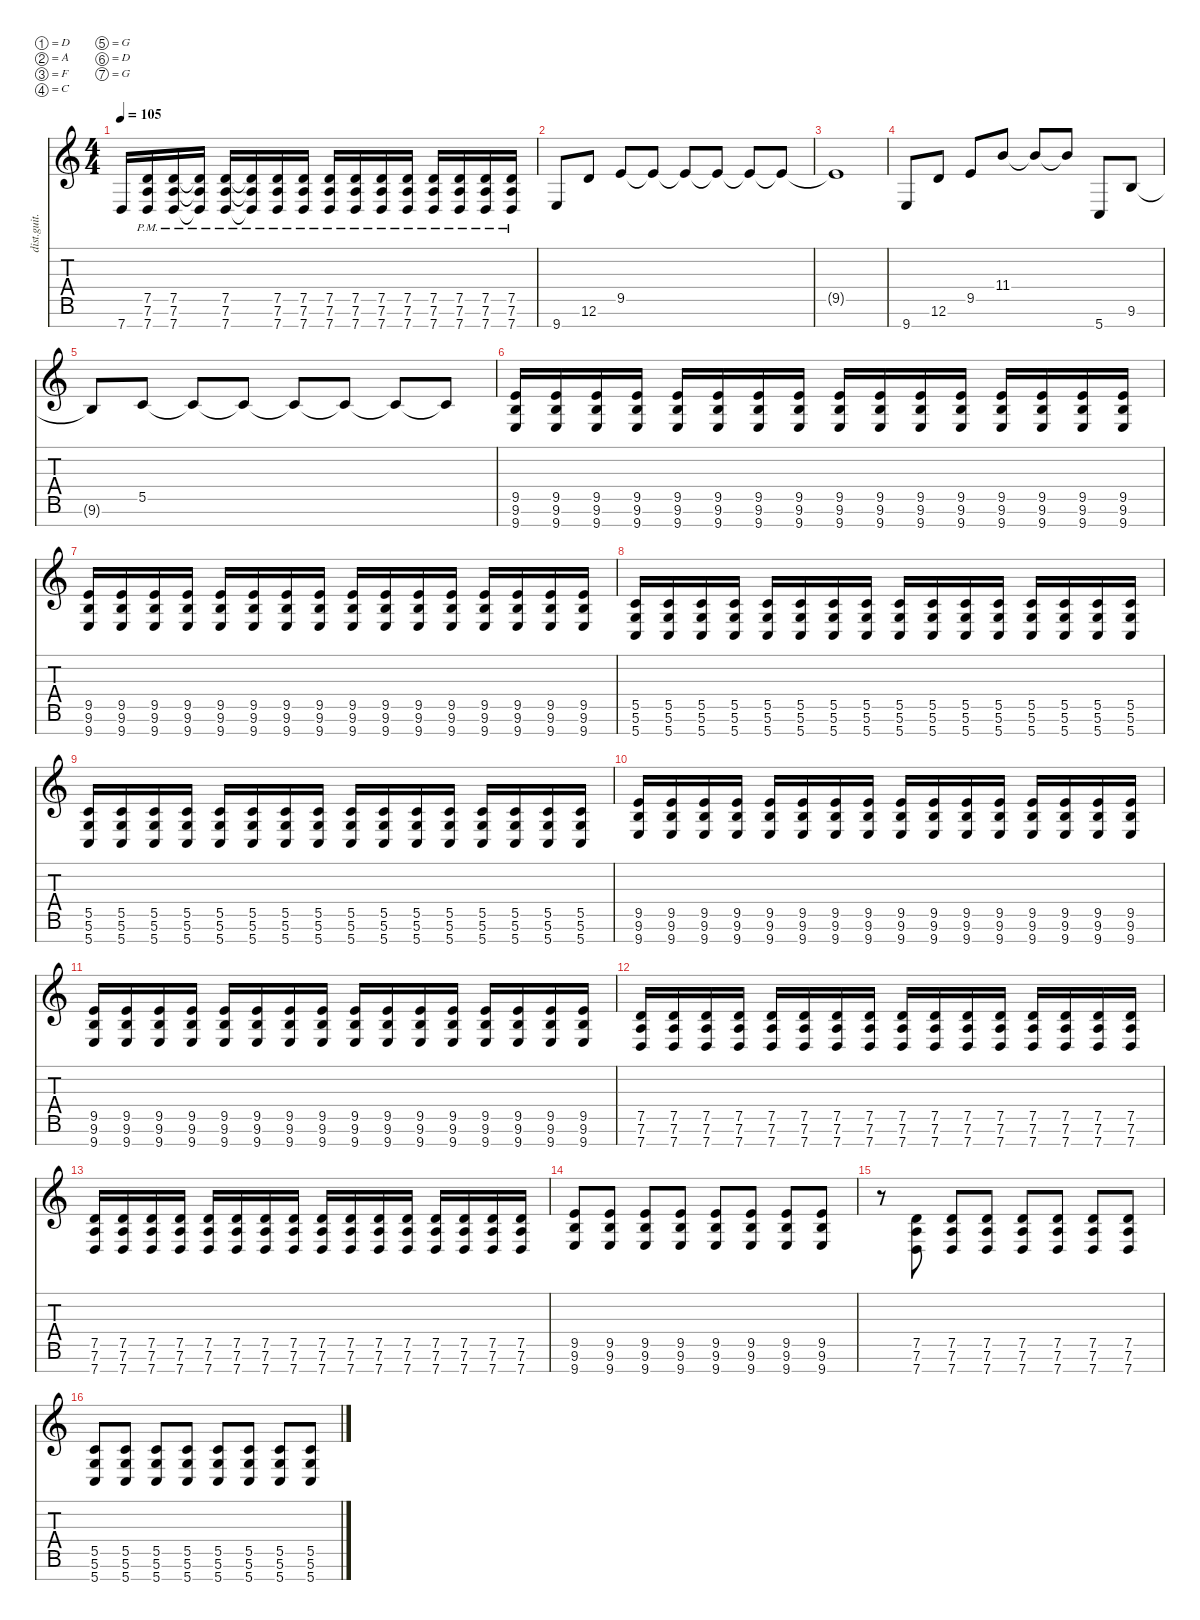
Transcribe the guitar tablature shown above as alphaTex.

\defaultSystemsLayout 4
\hideDynamics
\bracketExtendMode nobrackets
\otherSystemsTrackNameOrientation horizontal
\track ("riff" "dist.guit.") {instrument distortionguitar}
\staff {score tabs}
\tuning (D4 A3 F3 C3 G2 D2 G1)
\ts (4 4)
\tempo 105
\clef g2
\ks c
7.7{t}.16{dy mf beam Up} (7.7{pm} 7.6{pm} 7.5{pm}).16{beam Up} (7.7{pm} 7.6{pm} 7.5{pm}).16{beam Up} (7.7{pm t} 7.6{pm t} 7.5{pm t}).16{beam Up} (7.7{pm} 7.6{pm} 7.5{pm}).16{beam Up} (7.7{pm t} 7.6{pm t} 7.5{pm t}).16{beam Up} (7.7{pm} 7.6{pm} 7.5{pm}).16{beam Up} (7.7{pm} 7.6{pm} 7.5{pm}).16{beam Up} (7.7{pm} 7.6{pm} 7.5{pm}).16{beam Up} (7.7{pm} 7.6{pm} 7.5{pm}).16{beam Up} (7.7{pm} 7.6{pm} 7.5{pm}).16{beam Up} (7.7{pm} 7.6{pm} 7.5{pm}).16{beam Up} (7.7{pm} 7.6{pm} 7.5{pm}).16{beam Up} (7.7{pm} 7.6{pm} 7.5{pm}).16{beam Up} (7.7{pm} 7.6{pm} 7.5{pm}).16{beam Up} (7.7{pm} 7.6{pm} 7.5{pm}).16{beam Up} |
9.7.8{beam Up} 12.6.8{beam Up} 9.5.8{beam Up} 9.5{t}.8{beam Up} 9.5{t}.8{beam Up} 9.5{t}.8{beam Up} 9.5{t}.8{beam Up} 9.5{t}.8{beam Up} |
9.5{t}.1{beam Up} |
9.7.8{beam Up} 12.6.8{beam Up} 9.5.8{beam Up} 11.4.8{beam Up} 11.4{t}.8{beam Up} 11.4{t}.8{beam Up} 5.7.8{beam Up} 9.6.8{beam Up} |
9.6{t}.8{beam Up} 5.5.8{beam Up} 5.5{t}.8{beam Up} 5.5{t}.8{beam Up} 5.5{t}.8{beam Up} 5.5{t}.8{beam Up} 5.5{t}.8{beam Up} 5.5{t}.8{beam Up} |
(9.7 9.6 9.5).16{beam Up} (9.7 9.6 9.5).16{beam Up} (9.7 9.6 9.5).16{beam Up} (9.7 9.6 9.5).16{beam Up} (9.7 9.6 9.5).16{beam Up} (9.7 9.6 9.5).16{beam Up} (9.7 9.6 9.5).16{beam Up} (9.7 9.6 9.5).16{beam Up} (9.7 9.6 9.5).16{beam Up} (9.7 9.6 9.5).16{beam Up} (9.7 9.6 9.5).16{beam Up} (9.7 9.6 9.5).16{beam Up} (9.7 9.6 9.5).16{beam Up} (9.7 9.6 9.5).16{beam Up} (9.7 9.6 9.5).16{beam Up} (9.7 9.6 9.5).16{beam Up} |
(9.7 9.6 9.5).16{beam Up} (9.7 9.6 9.5).16{beam Up} (9.7 9.6 9.5).16{beam Up} (9.7 9.6 9.5).16{beam Up} (9.7 9.6 9.5).16{beam Up} (9.7 9.6 9.5).16{beam Up} (9.7 9.6 9.5).16{beam Up} (9.7 9.6 9.5).16{beam Up} (9.7 9.6 9.5).16{beam Up} (9.7 9.6 9.5).16{beam Up} (9.7 9.6 9.5).16{beam Up} (9.7 9.6 9.5).16{beam Up} (9.7 9.6 9.5).16{beam Up} (9.7 9.6 9.5).16{beam Up} (9.7 9.6 9.5).16{beam Up} (9.7 9.6 9.5).16{beam Up} |
(5.7 5.6 5.5).16{beam Up} (5.7 5.6 5.5).16{beam Up} (5.7 5.6 5.5).16{beam Up} (5.7 5.6 5.5).16{beam Up} (5.7 5.6 5.5).16{beam Up} (5.7 5.6 5.5).16{beam Up} (5.7 5.6 5.5).16{beam Up} (5.7 5.6 5.5).16{beam Up} (5.7 5.6 5.5).16{beam Up} (5.7 5.6 5.5).16{beam Up} (5.7 5.6 5.5).16{beam Up} (5.7 5.6 5.5).16{beam Up} (5.7 5.6 5.5).16{beam Up} (5.7 5.6 5.5).16{beam Up} (5.7 5.6 5.5).16{beam Up} (5.7 5.6 5.5).16{beam Up} |
(5.7 5.6 5.5).16{beam Up} (5.7 5.6 5.5).16{beam Up} (5.7 5.6 5.5).16{beam Up} (5.7 5.6 5.5).16{beam Up} (5.7 5.6 5.5).16{beam Up} (5.7 5.6 5.5).16{beam Up} (5.7 5.6 5.5).16{beam Up} (5.7 5.6 5.5).16{beam Up} (5.7 5.6 5.5).16{beam Up} (5.7 5.6 5.5).16{beam Up} (5.7 5.6 5.5).16{beam Up} (5.7 5.6 5.5).16{beam Up} (5.7 5.6 5.5).16{beam Up} (5.7 5.6 5.5).16{beam Up} (5.7 5.6 5.5).16{beam Up} (5.7 5.6 5.5).16{beam Up} |
(9.7 9.6 9.5).16{beam Up} (9.7 9.6 9.5).16{beam Up} (9.7 9.6 9.5).16{beam Up} (9.7 9.6 9.5).16{beam Up} (9.7 9.6 9.5).16{beam Up} (9.7 9.6 9.5).16{beam Up} (9.7 9.6 9.5).16{beam Up} (9.7 9.6 9.5).16{beam Up} (9.7 9.6 9.5).16{beam Up} (9.7 9.6 9.5).16{beam Up} (9.7 9.6 9.5).16{beam Up} (9.7 9.6 9.5).16{beam Up} (9.7 9.6 9.5).16{beam Up} (9.7 9.6 9.5).16{beam Up} (9.7 9.6 9.5).16{beam Up} (9.7 9.6 9.5).16{beam Up} |
(9.7 9.6 9.5).16{beam Up} (9.7 9.6 9.5).16{beam Up} (9.7 9.6 9.5).16{beam Up} (9.7 9.6 9.5).16{beam Up} (9.7 9.6 9.5).16{beam Up} (9.7 9.6 9.5).16{beam Up} (9.7 9.6 9.5).16{beam Up} (9.7 9.6 9.5).16{beam Up} (9.7 9.6 9.5).16{beam Up} (9.7 9.6 9.5).16{beam Up} (9.7 9.6 9.5).16{beam Up} (9.7 9.6 9.5).16{beam Up} (9.7 9.6 9.5).16{beam Up} (9.7 9.6 9.5).16{beam Up} (9.7 9.6 9.5).16{beam Up} (9.7 9.6 9.5).16{beam Up} |
(7.7 7.6 7.5).16{beam Up} (7.7 7.6 7.5).16{beam Up} (7.7 7.6 7.5).16{beam Up} (7.7 7.6 7.5).16{beam Up} (7.7 7.6 7.5).16{beam Up} (7.7 7.6 7.5).16{beam Up} (7.7 7.6 7.5).16{beam Up} (7.7 7.6 7.5).16{beam Up} (7.7 7.6 7.5).16{beam Up} (7.7 7.6 7.5).16{beam Up} (7.7 7.6 7.5).16{beam Up} (7.7 7.6 7.5).16{beam Up} (7.7 7.6 7.5).16{beam Up} (7.7 7.6 7.5).16{beam Up} (7.7 7.6 7.5).16{beam Up} (7.7 7.6 7.5).16{beam Up} |
(7.7 7.6 7.5).16{beam Up} (7.7 7.6 7.5).16{beam Up} (7.7 7.6 7.5).16{beam Up} (7.7 7.6 7.5).16{beam Up} (7.7 7.6 7.5).16{beam Up} (7.7 7.6 7.5).16{beam Up} (7.7 7.6 7.5).16{beam Up} (7.7 7.6 7.5).16{beam Up} (7.7 7.6 7.5).16{beam Up} (7.7 7.6 7.5).16{beam Up} (7.7 7.6 7.5).16{beam Up} (7.7 7.6 7.5).16{beam Up} (7.7 7.6 7.5).16{beam Up} (7.7 7.6 7.5).16{beam Up} (7.7 7.6 7.5).16{beam Up} (7.7 7.6 7.5).16{beam Up} |
(9.7 9.6 9.5).8{beam Up} (9.7 9.6 9.5).8{beam Up} (9.7 9.6 9.5).8{beam Up} (9.7 9.6 9.5).8{beam Up} (9.7 9.6 9.5).8{beam Up} (9.7 9.6 9.5).8{beam Up} (9.7 9.6 9.5).8{beam Up} (9.7 9.6 9.5).8{beam Up} |
r.8{beam Down} (7.7 7.6 7.5).8{beam Up} (7.7 7.6 7.5).8{beam Up} (7.7 7.6 7.5).8{beam Up} (7.7 7.6 7.5).8{beam Up} (7.7 7.6 7.5).8{beam Up} (7.7 7.5 7.6).8{beam Up} (7.7 7.6 7.5).8{beam Up} |
(5.7 5.6 5.5).8{beam Up} (5.7 5.6 5.5).8{beam Up} (5.7 5.6 5.5).8{beam Up} (5.7 5.6 5.5).8{beam Up} (5.7 5.6 5.5).8{beam Up} (5.7 5.6 5.5).8{beam Up} (5.7 5.6 5.5).8{beam Up} (5.7 5.6 5.5).8{beam Up}
